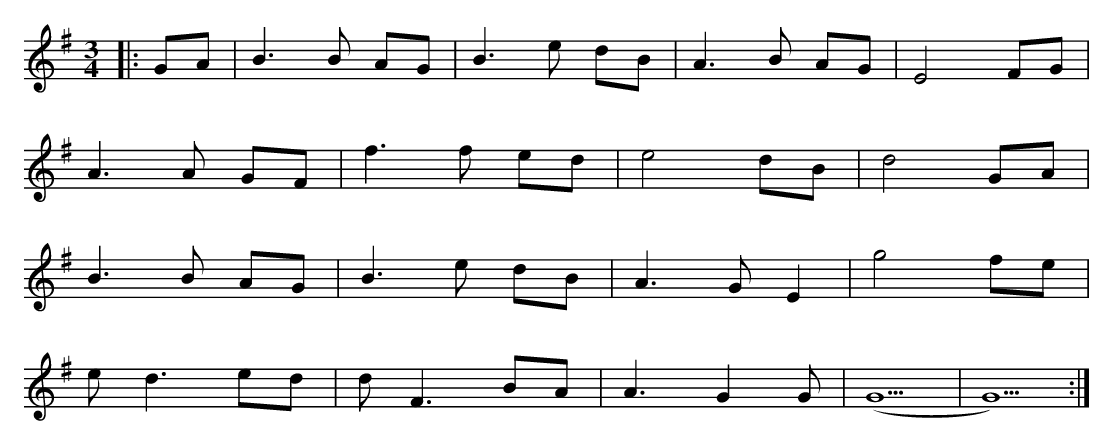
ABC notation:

X:1
M:3/4
K:G
|:GA| B3 B AG| B3 e dB| A3 B AG| E4 FG|
 A3 A GF|f3 f ed| e4 dB| d4 GA|
 B3 B AG| B3 e dB| A3 G E2| g4 fe|
 e d3 ed| d F3 BA| A3 G2 G| (G5|G5):|
